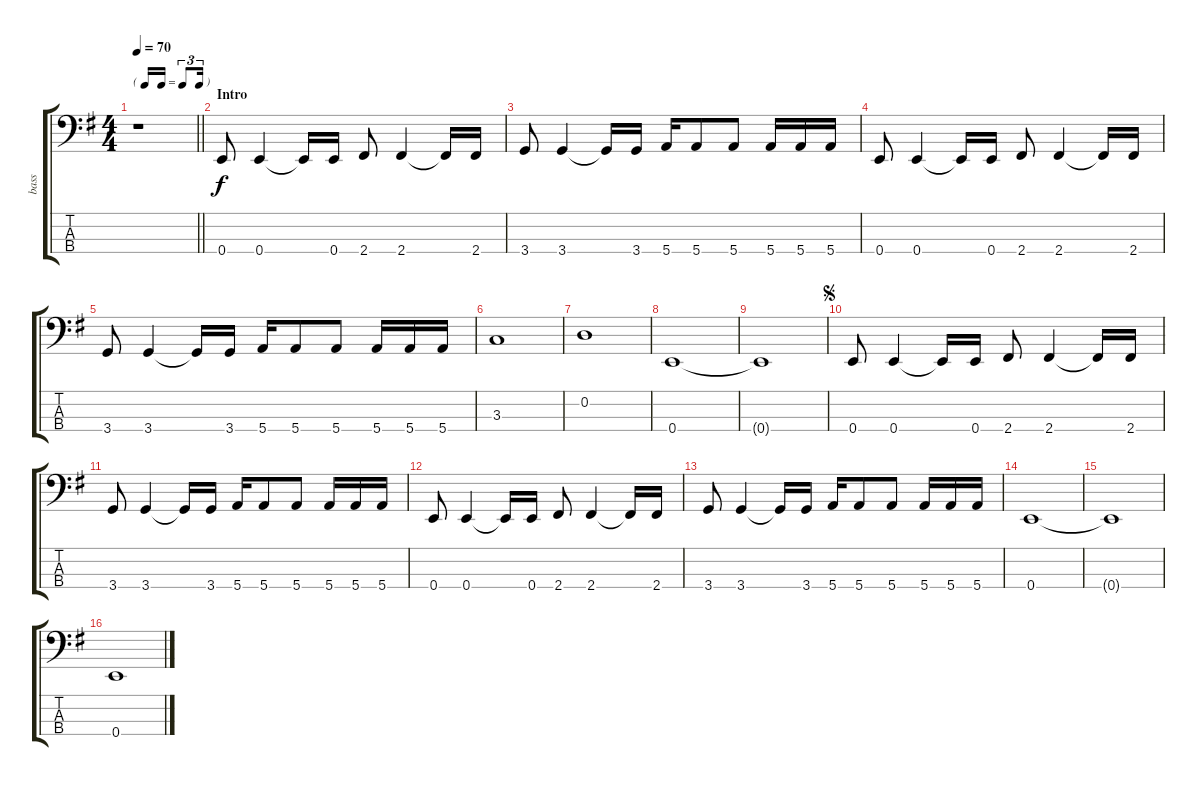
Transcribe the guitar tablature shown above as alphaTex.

\track ("bass" "bass") {solo instrument electricbasspick}
\staff {score tabs}
\tuning (G2 D2 A1 E1) {hide}
\ts (4 4)
\tf triplet16th
\tempo 70
\clef f4
\barLineRight lightlight
\ks g
r.1{dy f instrument electricbasspick} |
\section ("" "Intro")
0.4.8 0.4.4 0.4{t}.16 0.4.16 2.4.8 2.4.4 2.4{t}.16 2.4.16 |
3.4.8 3.4.4 3.4{t}.16 3.4.16 5.4.16 5.4.8 5.4.8 5.4.16 5.4.16 5.4.16 |
0.4.8 0.4.4 0.4{t}.16 0.4.16 2.4.8 2.4.4 2.4{t}.16 2.4.16 |
3.4.8 3.4.4 3.4{t}.16 3.4.16 5.4.16 5.4.8 5.4.8 5.4.16 5.4.16 5.4.16 |
3.3.1 |
0.2.1 |
0.4.1 |
0.4{t}.1 |
\jump segno
0.4.8 0.4.4 0.4{t}.16 0.4.16 2.4.8 2.4.4 2.4{t}.16 2.4.16 |
3.4.8 3.4.4 3.4{t}.16 3.4.16 5.4.16 5.4.8 5.4.8 5.4.16 5.4.16 5.4.16 |
0.4.8 0.4.4 0.4{t}.16 0.4.16 2.4.8 2.4.4 2.4{t}.16 2.4.16 |
3.4.8 3.4.4 3.4{t}.16 3.4.16 5.4.16 5.4.8 5.4.8 5.4.16 5.4.16 5.4.16 |
0.4.1 |
0.4{t}.1 |
0.4.1
